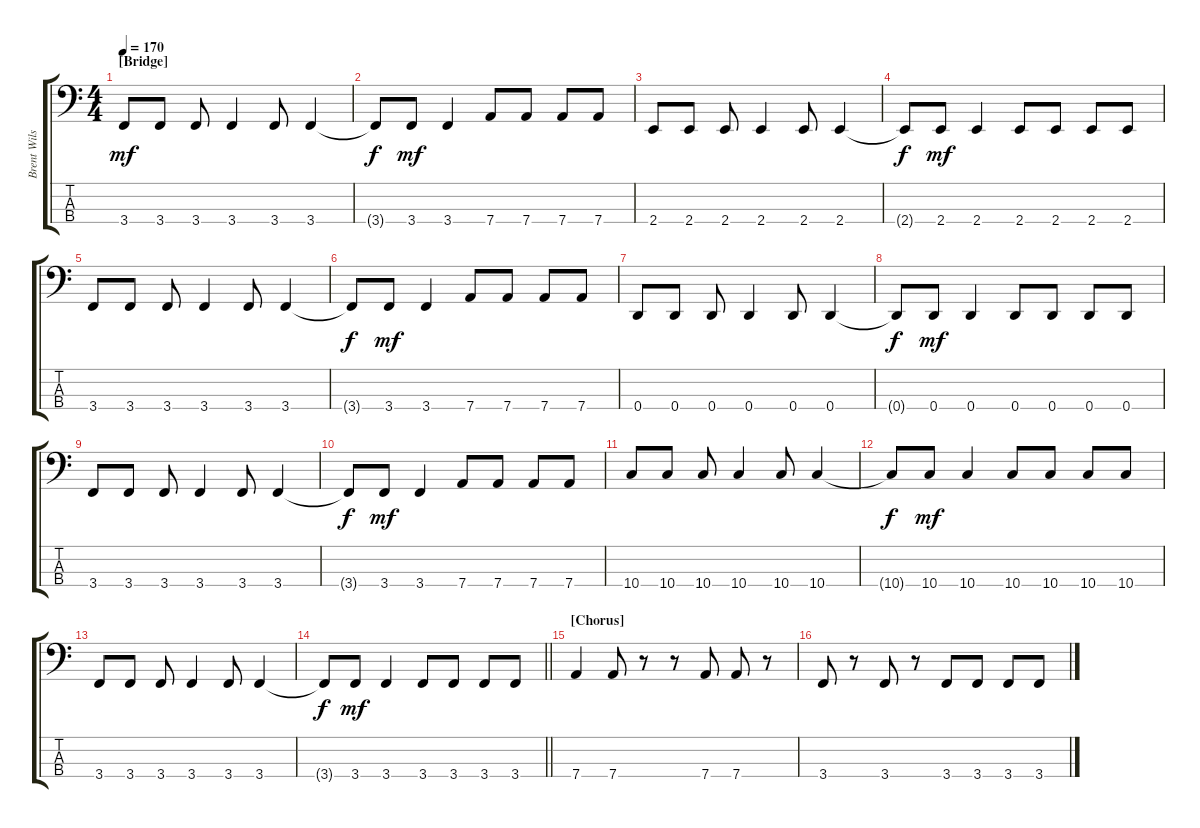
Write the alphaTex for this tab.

\track ("Brent Wilson" "Brent Wils") {instrument electricbassfinger}
\staff {score tabs}
\tuning (G2 D2 A1 D1) {hide}
\ts (4 4)
\section ("" "[Bridge]")
\tempo 170
\clef f4
\ks c
3.4.8{dy mf} 3.4.8 3.4.8 3.4.4 3.4.8 3.4.4 |
3.4{t}.8{dy f} 3.4.8{dy mf} 3.4.4 7.4.8 7.4.8 7.4.8 7.4.8 |
2.4.8 2.4.8 2.4.8 2.4.4 2.4.8 2.4.4 |
2.4{t}.8{dy f} 2.4.8{dy mf} 2.4.4 2.4.8 2.4.8 2.4.8 2.4.8 |
3.4.8 3.4.8 3.4.8 3.4.4 3.4.8 3.4.4 |
3.4{t}.8{dy f} 3.4.8{dy mf} 3.4.4 7.4.8 7.4.8 7.4.8 7.4.8 |
0.4.8 0.4.8 0.4.8 0.4.4 0.4.8 0.4.4 |
0.4{t}.8{dy f} 0.4.8{dy mf} 0.4.4 0.4.8 0.4.8 0.4.8 0.4.8 |
3.4.8 3.4.8 3.4.8 3.4.4 3.4.8 3.4.4 |
3.4{t}.8{dy f} 3.4.8{dy mf} 3.4.4 7.4.8 7.4.8 7.4.8 7.4.8 |
10.4.8 10.4.8 10.4.8 10.4.4 10.4.8 10.4.4 |
10.4{t}.8{dy f} 10.4.8{dy mf} 10.4.4 10.4.8 10.4.8 10.4.8 10.4.8 |
3.4.8 3.4.8 3.4.8 3.4.4 3.4.8 3.4.4 |
\barLineRight lightlight
3.4{t}.8{dy f} 3.4.8{dy mf} 3.4.4 3.4.8 3.4.8 3.4.8 3.4.8 |
\section ("" "[Chorus]")
7.4.4 7.4.8 r.8 r.8 7.4.8 7.4.8 r.8 |
3.4.8 r.8 3.4.8 r.8 3.4.8 3.4.8 3.4.8 3.4.8
